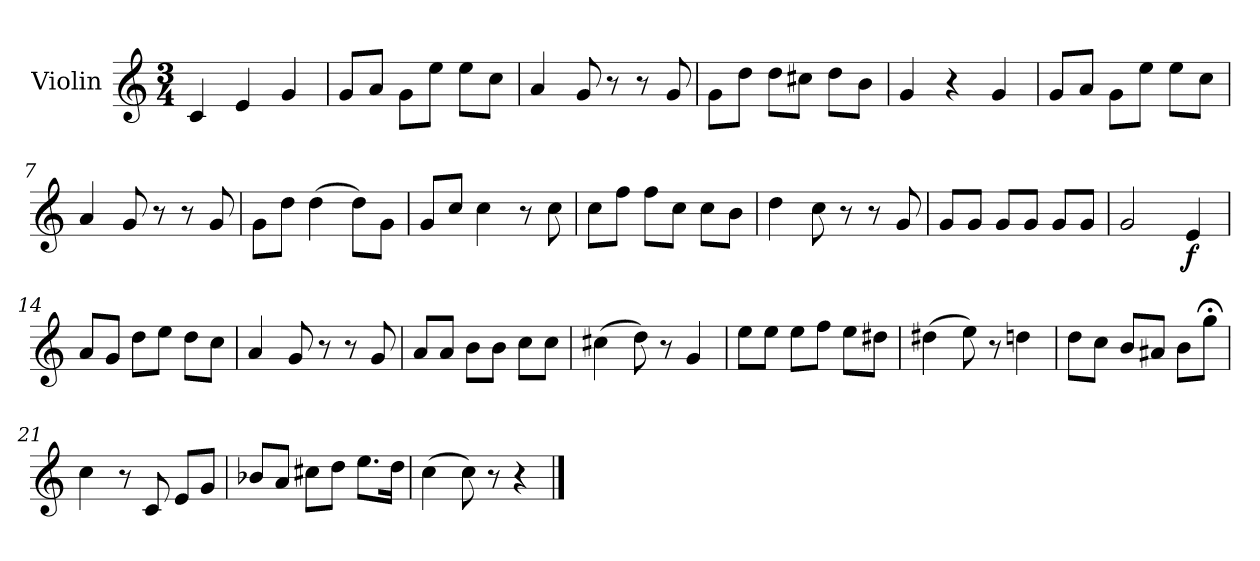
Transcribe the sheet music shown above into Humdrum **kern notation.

**kern	**dynam
*part1	*part1
*staff1	*staff1
*I"Violin	*
*I'Vln.	*
*clefG2	*
*k[]	*
*M3/4	*
=1	=1
4c/	.
4e/	.
4g/	.
=2	=2
8g/L	.
8a/J	.
8g\L	.
8ee\J	.
8ee\L	.
8cc\J	.
=3	=3
4a/	.
8g/	.
8r	.
8r	.
8g/	.
=4	=4
8g\L	.
8dd\J	.
8dd\L	.
8cc#X\J	.
8dd\L	.
8b\J	.
=5	=5
4g/	.
4r	.
4g/	.
=6	=6
8g/L	.
8a/J	.
8g\L	.
8ee\J	.
8ee\L	.
8cc\J	.
!!LO:LB:g=z
=7	=7
4a/	.
8g/	.
8r	.
8r	.
8g/	.
=8	=8
8g\L	.
8dd\J	.
(>4dd\	.
8dd\L)	.
8g\J	.
=9	=9
8g/L	.
8cc/J	.
4cc\	.
8r	.
8cc\	.
=10	=10
8cc\L	.
8ff\J	.
8ff\L	.
8cc\J	.
8cc\L	.
8b\J	.
=11	=11
4dd\	.
8cc\	.
8r	.
8r	.
8g/	.
=12	=12
8g/L	.
8g/J	.
8g/L	.
8g/J	.
8g/L	.
8g/J	.
=13	=13
2g/	.
!	!LO:DY:b
4e/	f
!!LO:LB:g=z
=14	=14
8a/L	.
8g/J	.
8dd\L	.
8ee\J	.
8dd\L	.
8cc\J	.
=15	=15
4a/	.
8g/	.
8r	.
8r	.
8g/	.
=16	=16
8a/L	.
8a/J	.
8b\L	.
8b\J	.
8cc\L	.
8cc\J	.
=17	=17
(>4cc#X\	.
8dd\)	.
8r	.
4g/	.
=18	=18
8ee\L	.
8ee\J	.
8ee\L	.
8ff\J	.
8ee\L	.
8dd#X\J	.
=19	=19
(>4dd#X\	.
8ee\)	.
8r	.
4ddn\	.
!!LO:LB:g=z
=20	=20
8dd\L	.
8cc\J	.
8b/L	.
8a#X/J	.
8b\L	.
8gg;<\J	.
=21	=21
4cc\	.
8r	.
8c/	.
8e/L	.
8g/J	.
=22	=22
8b-X/L	.
8a/J	.
8cc#X\L	.
8dd\J	.
8.ee\L	.
16dd\Jk	.
=23	=23
(>4cc\	.
8cc\)	.
8r	.
4r	.
==	==
*-	*-
